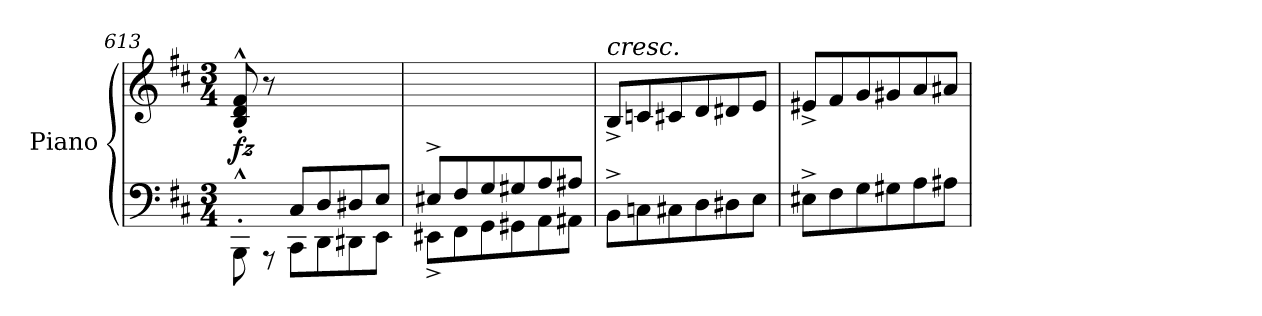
**kern	**kern	**dynam
*part1	*part1	*part1
*staff2	*staff1	*staff1/2
*I"Piano	*	*
*I'Pno	*	*
*clefF4	*clefG2	*
*k[f#c#]	*k[f#c#]	*
*M3/4	*M3/4	*
=613	=613	=613
*^	*	*
!	!	!	!LO:DY:b
4ryy	8BBB'^^\	8B/'^^ 8d/'^^ 8f#/'^^	fz
.	8rAAA	8r	.
8C#/L	8CC#\L	2ryy	.
8D/	8DD\	.	.
8D#X/	8DD#X\	.	.
8E/J	8EE\J	.	.
=614	=614	=614	=614
8E#X^/L	8EE#X^\L	2.ryy	.
8F#/	8FF#\	.	.
8G/	8GG\	.	.
8G#X/	8GG#X\	.	.
8A/	8AA\	.	.
8A#X/J	8AA#X\J	.	.
!!LO:LB:g=z
=615	=615	=615	=615
!	!	!LO:TX:a:i:t=cresc.	!
*v	*v	*	*
8BB^\L	8B^/L	.
8Cn\	8cn/	.
8C#X\	8c#X/	.
8D\	8d/	.
8D#X\	8d#X/	.
8E\J	8e/J	.
=616	=616	=616
8E#X^\L	8e#X^/L	.
8F#\	8f#/	.
8G\	8g/	.
8G#X\	8g#X/	.
8A\	8a/	.
8A#X\J	8a#X/J	.
=	=	=
*-	*-	*-
